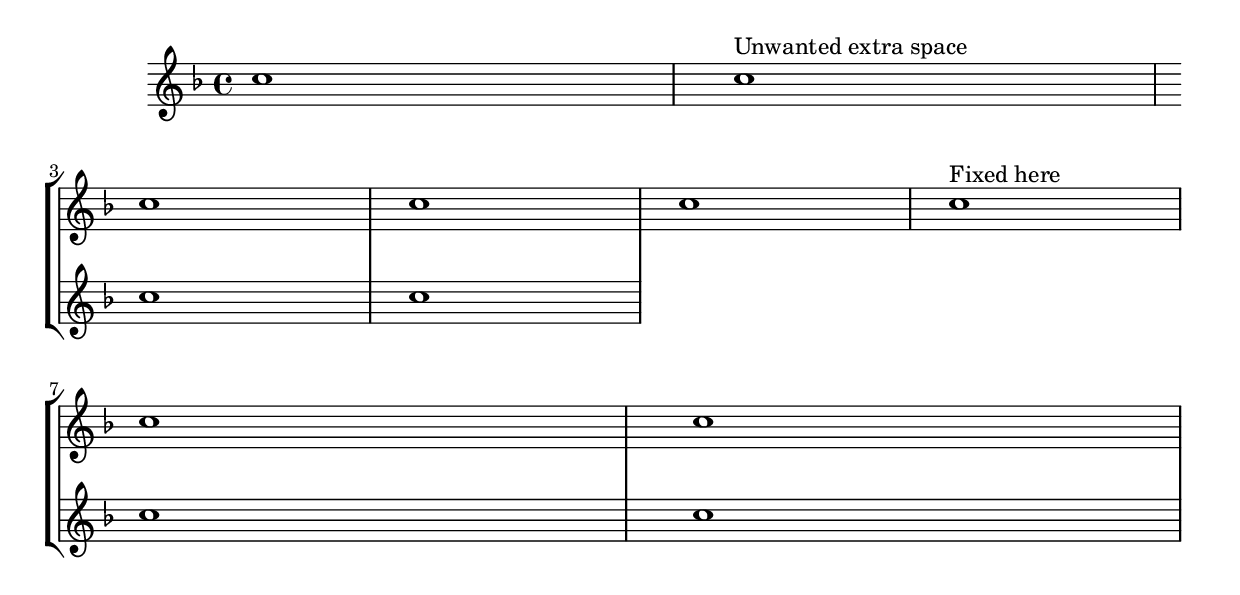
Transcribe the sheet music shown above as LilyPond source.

%% DO NOT EDIT this file manually; it is automatically
%% generated from LSR http://lsr.dsi.unimi.it
%% Make any changes in LSR itself, or in Documentation/snippets/new/ ,
%% and then run scripts/auxiliar/makelsr.py
%%
%% This file is in the public domain.
\version "2.14.0"

\header {
  lsrtags = "staff-notation, contexts-and-engravers, breaks"

%% Translation of GIT committish: 2d548a99cb9dba80f2ff035582009477cd37eceb
  texidoces = "
Al añadir un pentagrama nuevo en un salto de línea, por desgracia
se añade un espacio adicional al final de la línea antes del salto
(reservado para hacer sitio a un cambio de armadura que de todas
formas no se va a imprimir). La solución alternativa es añadir un
ajuste para @code{Staff.explicitKeySignatureVisibility} como se
muestra en el ejemplo.

"
  doctitlees = "Añadir un pentagrama adicional en un salto de línea"

  texidoc = "
When adding a new staff at a line break, some extra space is
unfortunately added at the end of the line before the break (to fit in
a key signature change, which  will never be printed anyway).  The
workaround is to add a setting of
@code{Staff.explicitKeySignatureVisibility} as is shown in the example.


"
  doctitle = "Adding an extra staff at a line break"
} % begin verbatim

\score {
  \new StaffGroup \relative c'' {
    \new Staff
    \key f \major
    c1 c^"Unwanted extra space" \break
    << { c1 | c }
       \new Staff {
         \key f \major
         \once \override Staff.TimeSignature #'stencil = ##f
         c1 | c
       }
    >>
    c1 | c^"Fixed here" \break
    << { c1 | c }
       \new Staff {
         \once \set Staff.explicitKeySignatureVisibility = #end-of-line-invisible
         \key f \major
         \once \override Staff.TimeSignature #'stencil = ##f
         c1 | c
       }
    >>
  }
}

